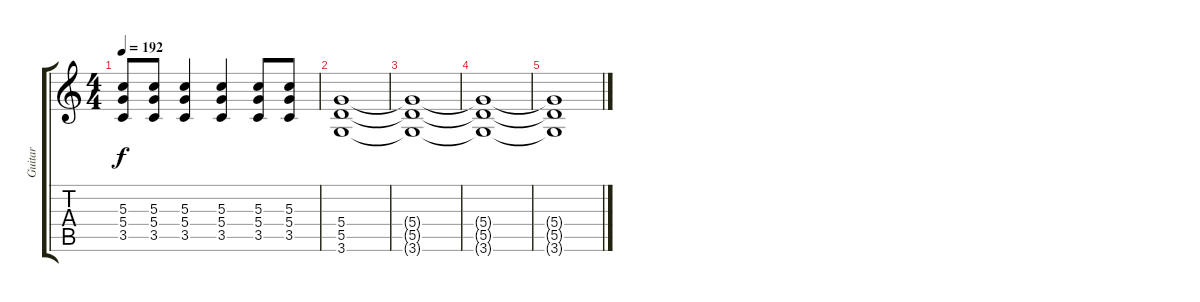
\track ("Guitar" "Guitar") {instrument acousticguitarsteel}
\staff {score tabs}
\tuning (E4 B3 G3 D3 A2 E2) {hide}
\ts (4 4)
\tempo 192
\clef g2
\ks c
(5.3 5.4 3.5).8{dy f} (5.3 5.4 3.5).8 (5.3 5.4 3.5).4 (5.3 5.4 3.5).4 (5.3 5.4 3.5).8 (5.3 5.4 3.5).8 |
(5.4 5.5 3.6).1 |
(5.4{t} 5.5{t} 3.6{t}).1 |
(5.4{t} 5.5{t} 3.6{t}).1 |
(5.4{t} 5.5{t} 3.6{t}).1
